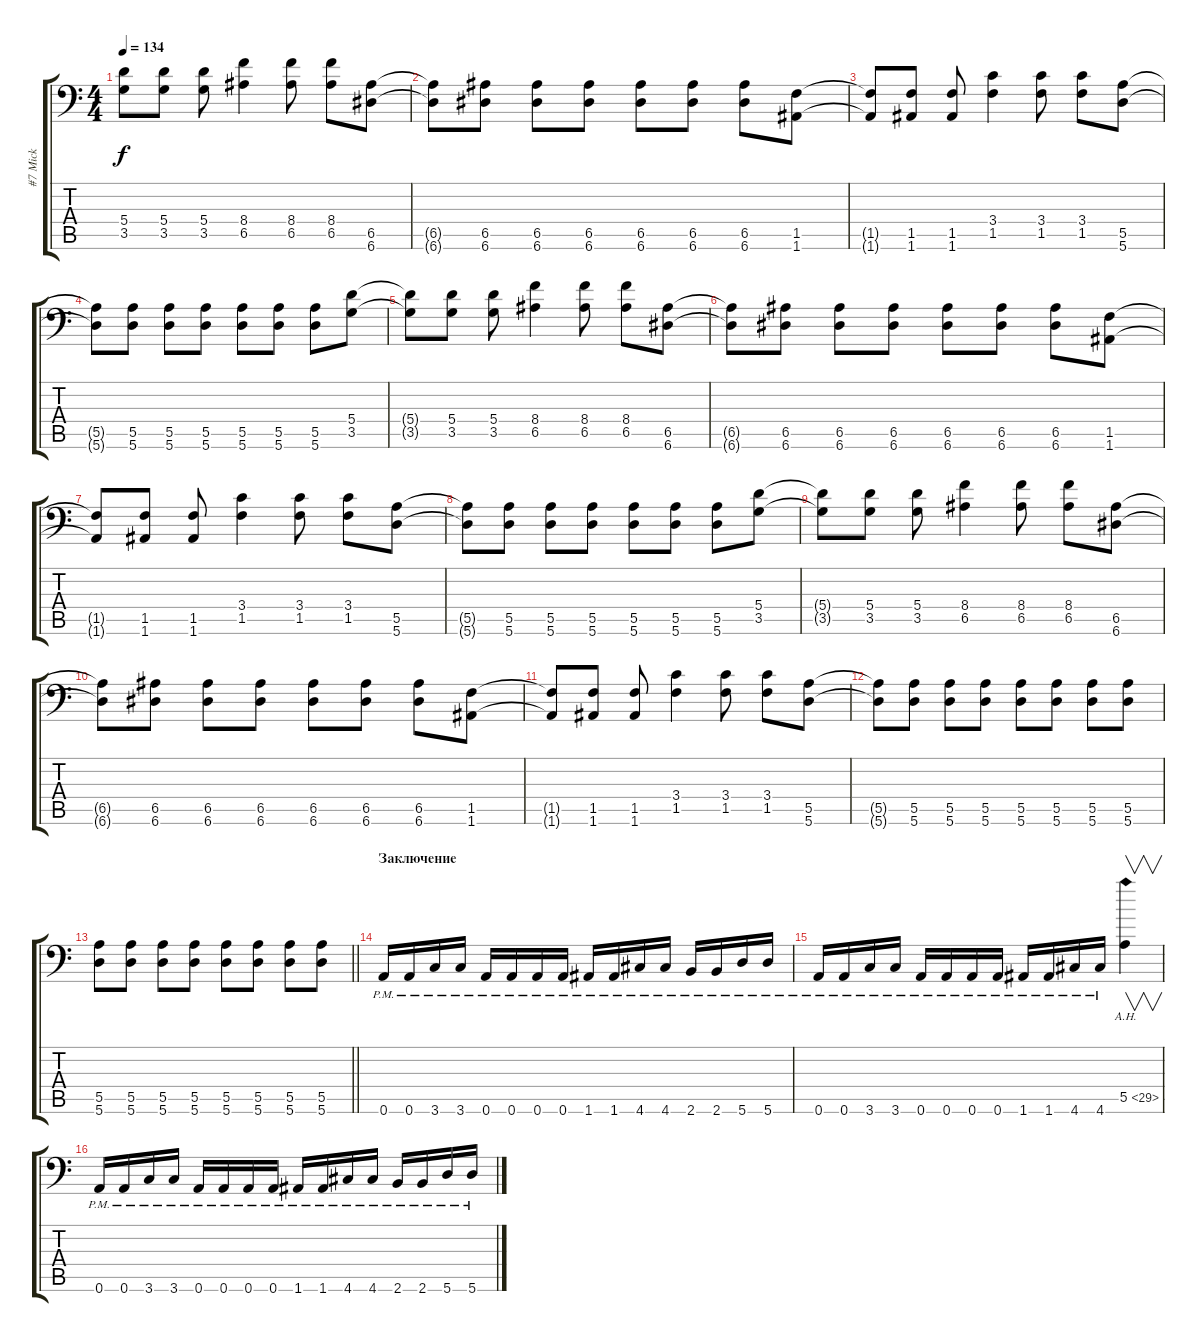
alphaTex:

\track ("#7 Mick" "#7 Mick") {instrument distortionguitar}
\staff {score tabs}
\tuning (B3 Gb3 D3 A2 E2 A1) {hide}
\ts (4 4)
\tempo 134
\clef f4
\ks c
(5.4{t} 3.5{t}).8{dy f} (5.4 3.5).8 (5.4 3.5).8 (8.4 6.5).4 (8.4 6.5).8 (8.4 6.5).8 (6.5 6.6).8 |
(6.5{t} 6.6{t}).8 (6.5 6.6).8 (6.5 6.6).8 (6.5 6.6).8 (6.5 6.6).8 (6.5 6.6).8 (6.5 6.6).8 (1.5 1.6).8 |
(1.5{t} 1.6{t}).8 (1.5 1.6).8 (1.5 1.6).8 (3.4 1.5).4 (3.4 1.5).8 (3.4 1.5).8 (5.5 5.6).8 |
(5.5{t} 5.6{t}).8 (5.5 5.6).8 (5.5 5.6).8 (5.5 5.6).8 (5.5 5.6).8 (5.5 5.6).8 (5.5 5.6).8 (5.4 3.5).8 |
(5.4{t} 3.5{t}).8 (5.4 3.5).8 (5.4 3.5).8 (8.4 6.5).4 (8.4 6.5).8 (8.4 6.5).8 (6.5 6.6).8 |
(6.5{t} 6.6{t}).8 (6.5 6.6).8 (6.5 6.6).8 (6.5 6.6).8 (6.5 6.6).8 (6.5 6.6).8 (6.5 6.6).8 (1.5 1.6).8 |
(1.5{t} 1.6{t}).8 (1.5 1.6).8 (1.5 1.6).8 (3.4 1.5).4 (3.4 1.5).8 (3.4 1.5).8 (5.5 5.6).8 |
(5.5{t} 5.6{t}).8 (5.5 5.6).8 (5.5 5.6).8 (5.5 5.6).8 (5.5 5.6).8 (5.5 5.6).8 (5.5 5.6).8 (5.4 3.5).8 |
(5.4{t} 3.5{t}).8 (5.4 3.5).8 (5.4 3.5).8 (8.4 6.5).4 (8.4 6.5).8 (8.4 6.5).8 (6.5 6.6).8 |
(6.5{t} 6.6{t}).8 (6.5 6.6).8 (6.5 6.6).8 (6.5 6.6).8 (6.5 6.6).8 (6.5 6.6).8 (6.5 6.6).8 (1.5 1.6).8 |
(1.5{t} 1.6{t}).8 (1.5 1.6).8 (1.5 1.6).8 (3.4 1.5).4 (3.4 1.5).8 (3.4 1.5).8 (5.5 5.6).8 |
(5.5{t} 5.6{t}).8 (5.5 5.6).8 (5.5 5.6).8 (5.5 5.6).8 (5.5 5.6).8 (5.5 5.6).8 (5.5 5.6).8 (5.5 5.6).8 |
\barLineRight lightlight
(5.5 5.6).8 (5.5 5.6).8 (5.5 5.6).8 (5.5 5.6).8 (5.5 5.6).8 (5.5 5.6).8 (5.5 5.6).8 (5.5 5.6).8 |
\section ("" "Заключение")
0.6{pm}.16 0.6{pm}.16 3.6{pm}.16 3.6{pm}.16 0.6{pm}.16 0.6{pm}.16 0.6{pm}.16 0.6{pm}.16 1.6{pm}.16 1.6{pm}.16 4.6{pm}.16 4.6{pm}.16 2.6{pm}.16 2.6{pm}.16 5.6{pm}.16 5.6{pm}.16 |
0.6{pm}.16 0.6{pm}.16 3.6{pm}.16 3.6{pm}.16 0.6{pm}.16 0.6{pm}.16 0.6{pm}.16 0.6{pm}.16 1.6{pm}.16 1.6{pm}.16 4.6{pm}.16 4.6{pm}.16 5.5{ah 24}.4{v} |
0.6{pm}.16 0.6{pm}.16 3.6{pm}.16 3.6{pm}.16 0.6{pm}.16 0.6{pm}.16 0.6{pm}.16 0.6{pm}.16 1.6{pm}.16 1.6{pm}.16 4.6{pm}.16 4.6{pm}.16 2.6{pm}.16 2.6{pm}.16 5.6{pm}.16 5.6{pm}.16
